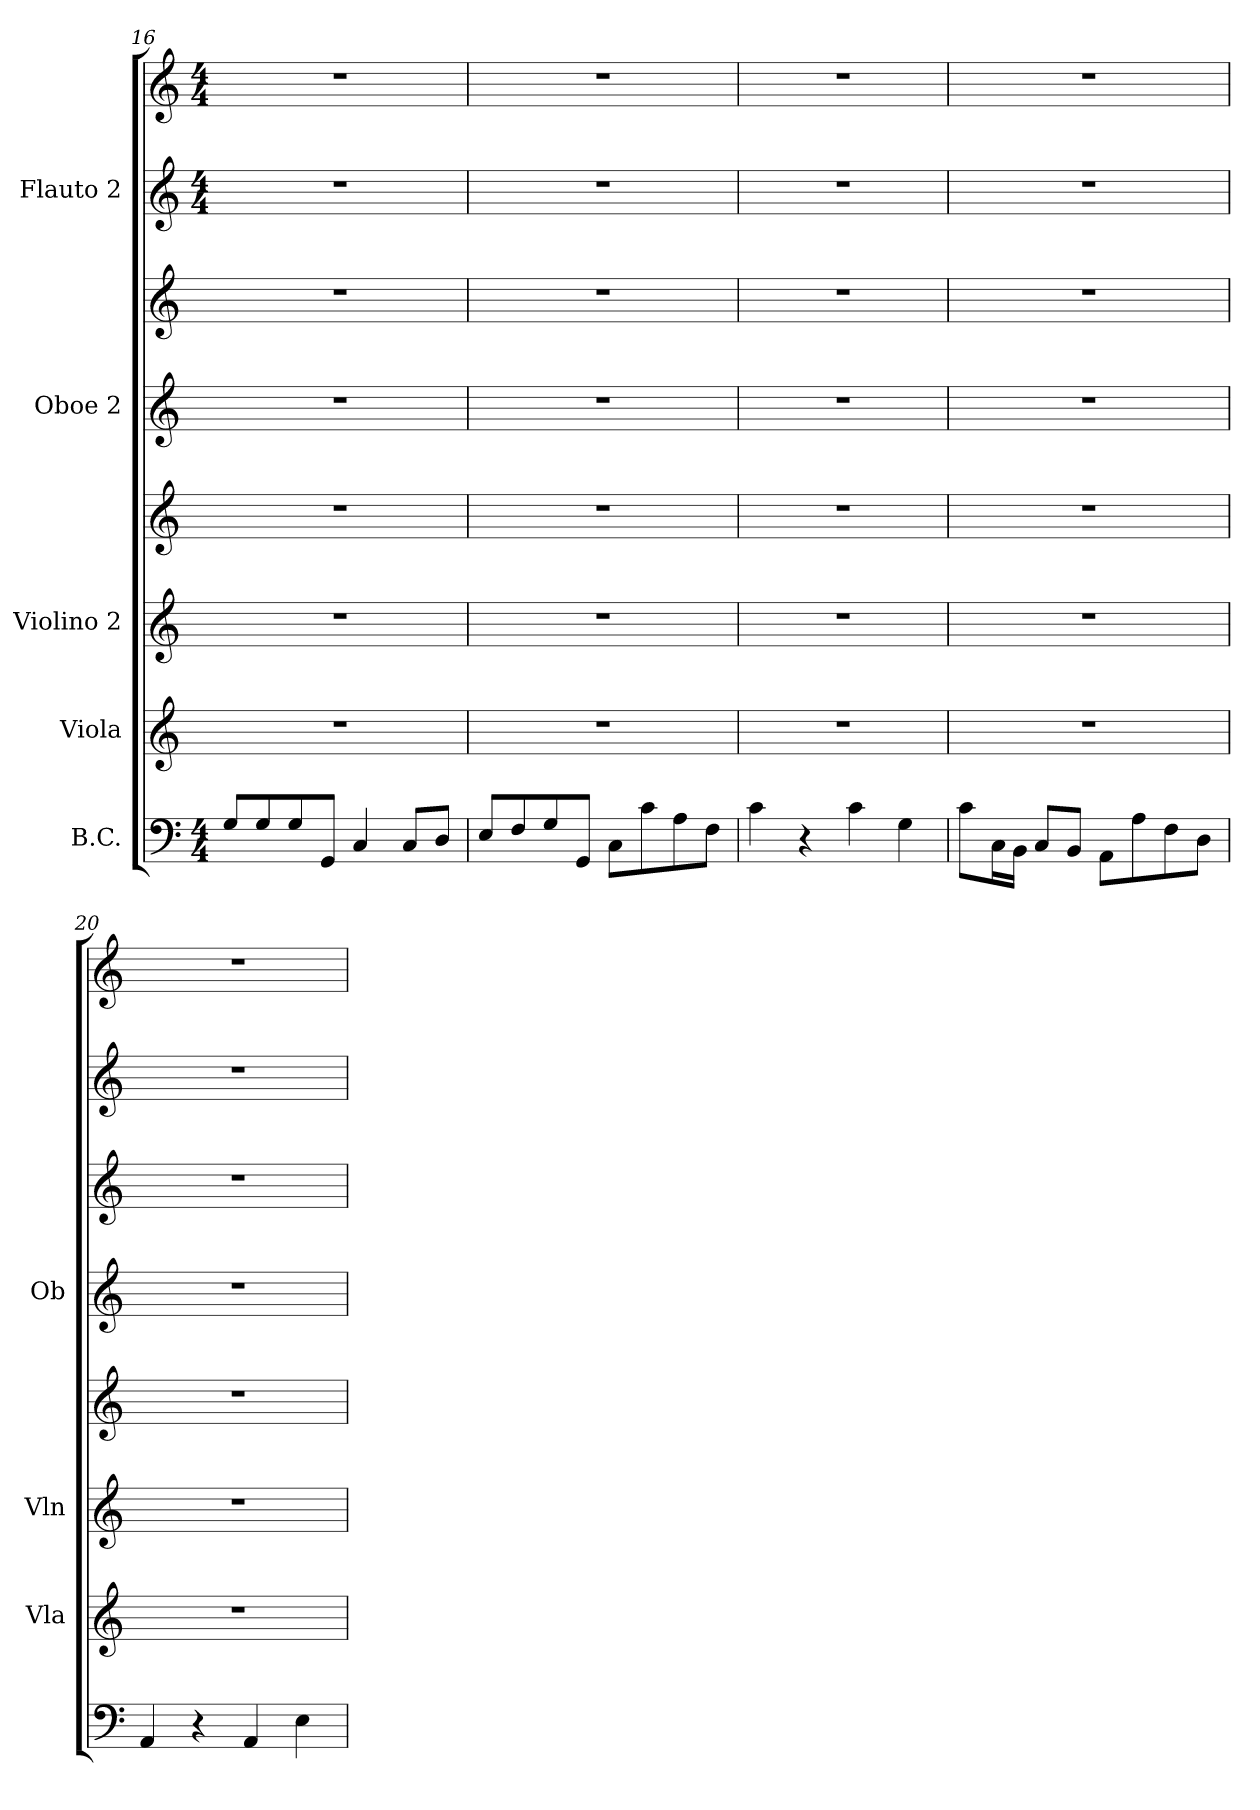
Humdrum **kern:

**kern	**kern	**kern	**kern	**kern	**kern	**kern	**kern
*part5	*part4	*part3	*part3	*part2	*part2	*part1	*part1
*staff8	*staff7	*staff6	*staff5	*staff4	*staff3	*staff2	*staff1
*I"B.C.	*I"Viola	*I"Violino 2	*	*I"Oboe 2	*	*I"Flauto 2	*
*	*I'Vla	*I'Vln	*	*I'Ob	*	*	*
*clefF4	*clefG2	*clefG2	*clefG2	*clefG2	*clefG2	*clefG2	*clefG2
*k[]	*k[]	*k[]	*k[]	*k[]	*k[]	*k[]	*k[]
*M4/4	*	*	*	*	*	*M4/4	*M4/4
=16	=16	=16	=16	=16	=16	=16	=16
8G/L	1r	1r	1r	1r	1r	1r	1r
8G/	.	.	.	.	.	.	.
8G/	.	.	.	.	.	.	.
8GG/J	.	.	.	.	.	.	.
4C/	.	.	.	.	.	.	.
8C/L	.	.	.	.	.	.	.
8D/J	.	.	.	.	.	.	.
!!LO:PB:g=z
=17	=17	=17	=17	=17	=17	=17	=17
8E/L	1r	1r	1r	1r	1r	1r	1r
8F/	.	.	.	.	.	.	.
8G/	.	.	.	.	.	.	.
8GG/J	.	.	.	.	.	.	.
8C\L	.	.	.	.	.	.	.
8c\	.	.	.	.	.	.	.
8A\	.	.	.	.	.	.	.
8F\J	.	.	.	.	.	.	.
=18	=18	=18	=18	=18	=18	=18	=18
4c\	1r	1r	1r	1r	1r	1r	1r
4r	.	.	.	.	.	.	.
4c\	.	.	.	.	.	.	.
4G\	.	.	.	.	.	.	.
=19	=19	=19	=19	=19	=19	=19	=19
8c\L	1r	1r	1r	1r	1r	1r	1r
16C\L	.	.	.	.	.	.	.
16BB\JJ	.	.	.	.	.	.	.
8C/L	.	.	.	.	.	.	.
8BB/J	.	.	.	.	.	.	.
8AA\L	.	.	.	.	.	.	.
8A\	.	.	.	.	.	.	.
8F\	.	.	.	.	.	.	.
8D\J	.	.	.	.	.	.	.
!!LO:LB:g=z
=20	=20	=20	=20	=20	=20	=20	=20
4AA/	1r	1r	1r	1r	1r	1r	1r
4r	.	.	.	.	.	.	.
4AA/	.	.	.	.	.	.	.
4E\	.	.	.	.	.	.	.
=	=	=	=	=	=	=	=
*-	*-	*-	*-	*-	*-	*-	*-
